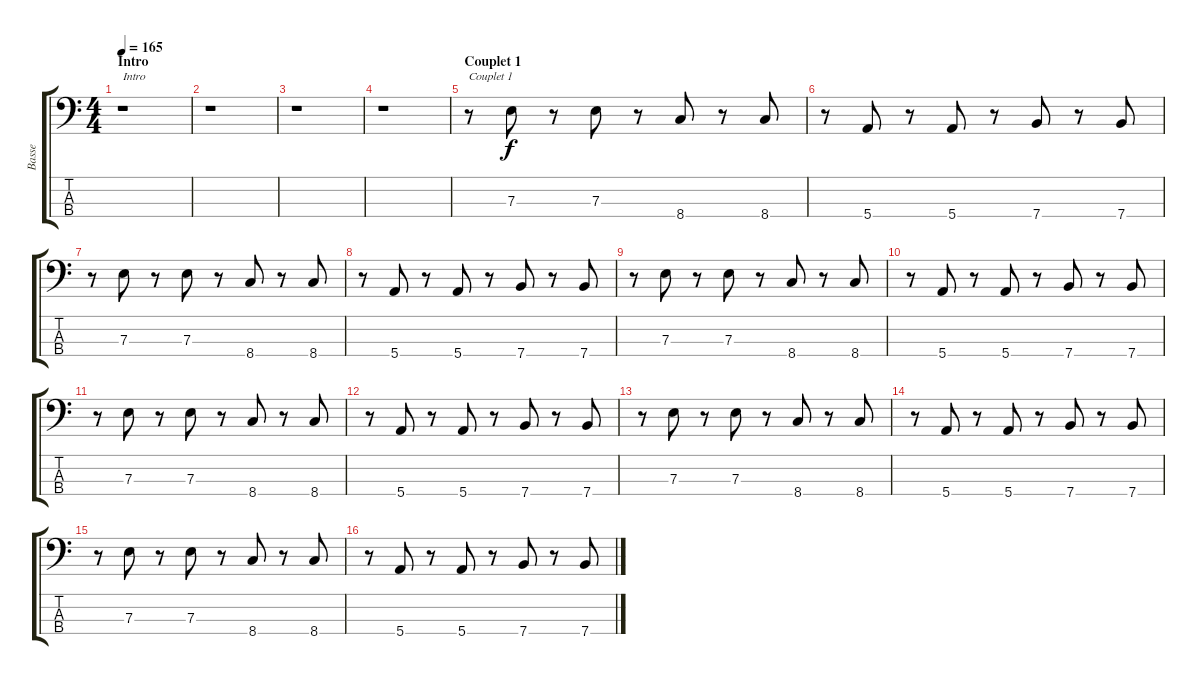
\track ("Basse" "Basse") {instrument electricbassfinger}
\staff {score tabs}
\tuning (G2 D2 A1 E1) {hide}
\ts (4 4)
\section ("" "Intro")
\tempo 165
\clef f4
\ks c
r.1{txt "Intro" dy f instrument electricbassfinger} |
r.1 |
r.1 |
r.1 |
\section ("" "Couplet 1")
r.8{txt "Couplet 1"} 7.3.8 r.8 7.3.8 r.8 8.4.8 r.8 8.4.8 |
r.8 5.4.8 r.8 5.4.8 r.8 7.4.8 r.8 7.4.8 |
r.8 7.3.8 r.8 7.3.8 r.8 8.4.8 r.8 8.4.8 |
r.8 5.4.8 r.8 5.4.8 r.8 7.4.8 r.8 7.4.8 |
r.8 7.3.8 r.8 7.3.8 r.8 8.4.8 r.8 8.4.8 |
r.8 5.4.8 r.8 5.4.8 r.8 7.4.8 r.8 7.4.8 |
r.8 7.3.8 r.8 7.3.8 r.8 8.4.8 r.8 8.4.8 |
r.8 5.4.8 r.8 5.4.8 r.8 7.4.8 r.8 7.4.8 |
r.8 7.3.8 r.8 7.3.8 r.8 8.4.8 r.8 8.4.8 |
r.8 5.4.8 r.8 5.4.8 r.8 7.4.8 r.8 7.4.8 |
r.8 7.3.8 r.8 7.3.8 r.8 8.4.8 r.8 8.4.8 |
r.8 5.4.8 r.8 5.4.8 r.8 7.4.8 r.8 7.4.8
